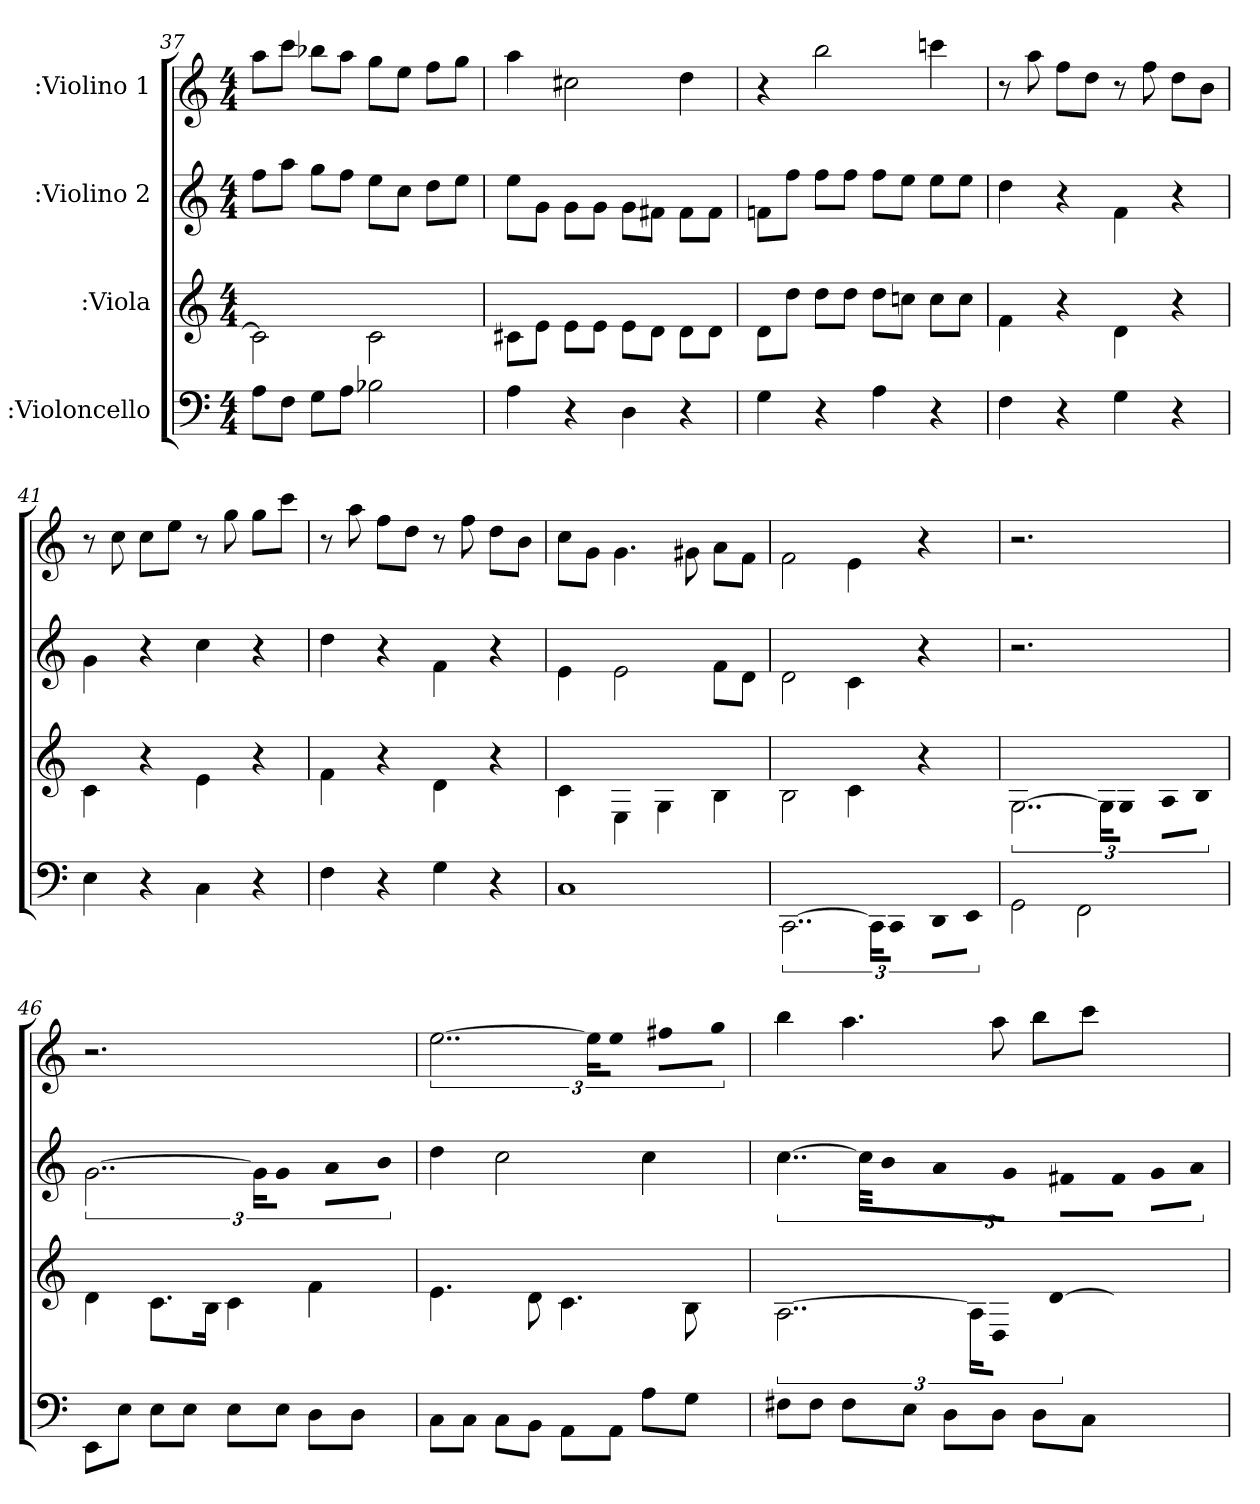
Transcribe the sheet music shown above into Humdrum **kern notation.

**kern	**kern	**kern	**kern
*part4	*part3	*part2	*part1
*staff4	*staff3	*staff2	*staff1
*I":Violoncello	*I":Viola	*I":Violino 2	*I":Violino 1
*k[]	*k[]	*k[]	*k[]
*C:	*C:	*C:	*C:
*M4/4	*M4/4	*M4/4	*M4/4
=37	=37	=37	=37
8A\L	2c\]	8ff\L	8aa\L
8F\J	.	8aa\J	8ccc\J
8G\L	.	8gg\L	8bb-X\L
8A\J	.	8ff\J	8aa\J
2B-X\	2c\	8ee\L	8gg\L
.	.	8cc\J	8ee\J
.	.	8dd\L	8ff\L
.	.	8ee\J	8gg\J
=38	=38	=38	=38
4A\	8c#X\L	8ee\L	4aa\
.	8e\J	8g\J	.
4r	8e\L	8g\L	2cc#X\
.	8e\J	8g\J	.
4D\	8e\L	8g\L	.
.	8d\J	8f#X\J	.
4r	8d\L	8f#\L	4dd\
.	8d\J	8f#\J	.
=39	=39	=39	=39
4G\	8d\L	8fn\L	4r
.	8dd\J	8ff\J	.
4r	8dd\L	8ff\L	2bb\
.	8dd\J	8ff\J	.
4A\	8dd\L	8ff\L	.
.	8ccn\J	8ee\J	.
4r	8cc\L	8ee\L	4cccn\
.	8cc\J	8ee\J	.
=40	=40	=40	=40
4F\	4f\	4dd\	8r
.	.	.	8aa\
4r	4r	4r	8ff\L
.	.	.	8dd\J
4G\	4d\	4f\	8r
.	.	.	8ff\
4r	4r	4r	8dd\L
.	.	.	8b\J
=41	=41	=41	=41
4E\	4c\	4g\	8r
.	.	.	8cc\
4r	4r	4r	8cc\L
.	.	.	8ee\J
4C\	4e\	4cc\	8r
.	.	.	8gg\
4r	4r	4r	8gg\L
.	.	.	8ccc\J
=42	=42	=42	=42
4F\	4f\	4dd\	8r
.	.	.	8aa\
4r	4r	4r	8ff\L
.	.	.	8dd\J
4G\	4d\	4f\	8r
.	.	.	8ff\
4r	4r	4r	8dd\L
.	.	.	8b\J
=43	=43	=43	=43
1C\	4c\	4e\	8cc\L
.	.	.	8g\J
.	4E\	2e\	4.g\
.	4G\	.	.
.	.	.	8g#X\
.	4B\	8f\L	8a\L
.	.	8d\J	8f\J
=44	=44	=44	=44
[3..CC\	2B\	2d\	2f\
.	4c\	4c\	4e\
24CC\KL]	.	.	.
8CC\J	.	.	.
8DD\L	4r	4r	4r
8EE\J	.	.	.
=45	=45	=45	=45
2GG\	[3..G\	2.r	2.r
2FF\	.	.	.
.	24G\KL]	.	.
.	8G\J	.	.
.	8A\L	4ryy	4ryy
.	8B\J	.	.
=46	=46	=46	=46
8EE\L	4d\	[3..g\	2.r
8E\J	.	.	.
8E\L	8.c\L	.	.
8E\J	.	.	.
.	16B\Jk	.	.
8E\L	4c\	.	.
.	.	24g\KL]	.
8E\J	.	8g\J	.
8D\L	4f\	8a\L	4ryy
8D\J	.	8b\J	.
=47	=47	=47	=47
8C\L	4.e\	4dd\	[3..ee\
8C\J	.	.	.
8C\L	.	2cc\	.
8BB\J	8d\	.	.
8AA\L	4.c\	.	.
.	.	.	24ee\KL]
8AA\J	.	.	8ee\J
8A\L	.	4cc\	8ff#X\L
8G\J	8B\	.	8gg\J
=48	=48	=48	=48
8F#X\L	[3..A\	[6..cc\	4bb\
8F#\J	.	.	.
8F#\L	.	.	4.aa\
.	.	48cc\KLL]	.
.	.	16b\J	.
8E\J	.	16a\L	.
.	.	16g\JJ	.
8D\L	.	8f#X\L	.
.	24A\KL]	.	.
8D\J	8D\J	8f#\J	8aa\
8D\L	[4d\	8g\L	8bb\L
8C\J	.	8a\J	8ccc\J
=	=	=	=
*-	*-	*-	*-
